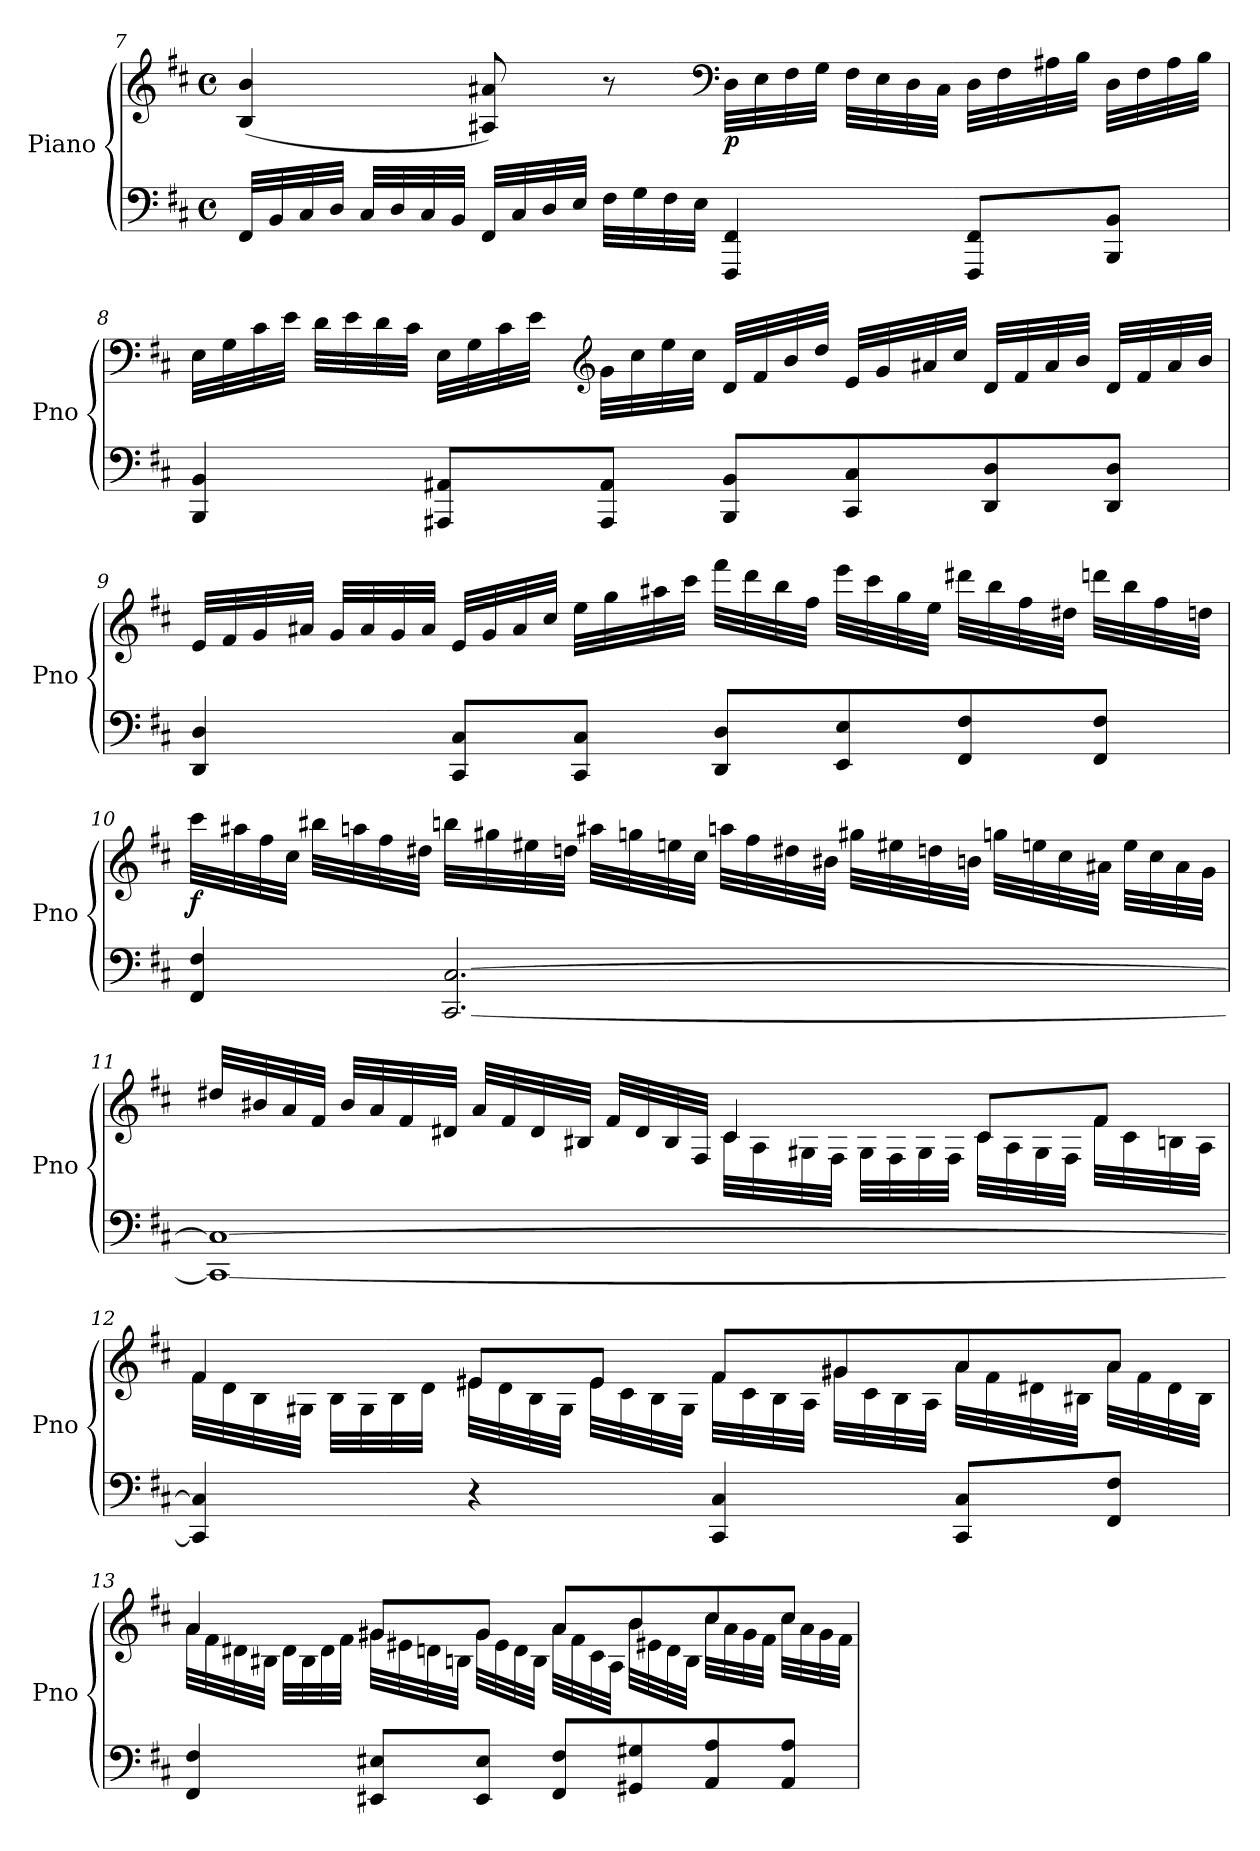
**kern	**kern	**dynam
*part1	*part1	*part1
*staff2	*staff1	*staff1/2
*I"Piano	*	*
*I'Pno	*	*
!!LO:LB:g=z
*clefF4	*clefG2	*
*k[f#c#]	*k[f#c#]	*
*M4/4	*M4/4	*
*met(c)	*met(c)	*
=7	=7	=7
32FF#/LLL	(>4B/ 4b/	.
32BB/	.	.
32C#/	.	.
32D/JJJ	.	.
32C#/LLL	.	.
32D/	.	.
32C#/	.	.
32BB/JJJ	.	.
32FF#/LLL	8A#X/ 8a#X/)	.
32C#/	.	.
32D/	.	.
32E/JJJ	.	.
32F#\LLL	8r	.
32G\	.	.
32F#\	.	.
32E\JJJ	.	.
*	*clefF4	*
!	!	!LO:DY:b
4FFF#/ 4FF#/	32D\LLL	p
.	32E\	.
.	32F#\	.
.	32G\JJJ	.
.	32F#\LLL	.
.	32E\	.
.	32D\	.
.	32C#\JJJ	.
8FFF#/ 8FF#/L	32D\LLL	.
.	32F#\	.
.	32A#X\	.
.	32B\JJJ	.
8BBB/ 8BB/J	32D\LLL	.
.	32F#\	.
.	32A#\	.
.	32B\JJJ	.
!!LO:PB:g=z
=8	=8	=8
4BBB/ 4BB/	32E\LLL	.
.	32G\	.
.	32c#\	.
.	32e\JJJ	.
.	32d\LLL	.
.	32e\	.
.	32d\	.
.	32c#\JJJ	.
8AAA#X/ 8AA#X/L	32E\LLL	.
.	32G\	.
.	32c#\	.
.	32e\JJJ	.
*	*clefG2	*
8AAA#/ 8AA#/J	32g\LLL	.
.	32cc#\	.
.	32ee\	.
.	32cc#\JJJ	.
8BBB/ 8BB/L	32d/LLL	.
.	32f#/	.
.	32b/	.
.	32dd/JJJ	.
8CC#/ 8C#/	32e/LLL	.
.	32g/	.
.	32a#X/	.
.	32cc#/JJJ	.
!	!	!LO:DY:b
8DD/ 8D/	32d/LLL	other-dynamics
.	32f#/	.
.	32a#/	.
.	32b/JJJ	.
8DD/ 8D/J	32d/LLL	.
.	32f#/	.
.	32a#/	.
.	32b/JJJ	.
!!LO:LB:g=z
=9	=9	=9
4DD/ 4D/	32e/LLL	.
.	32f#/	.
.	32g/	.
.	32a#X/JJJ	.
.	32g/LLL	.
.	32a#/	.
.	32g/	.
.	32a#/JJJ	.
8CC#/ 8C#/L	32e/LLL	.
.	32g/	.
.	32a#/	.
.	32cc#/JJJ	.
8CC#/ 8C#/J	32ee\LLL	.
.	32gg\	.
.	32aa#X\	.
.	32ccc#\JJJ	.
8DD/ 8D/L	32fff#\LLL	.
.	32ddd\	.
.	32bb\	.
.	32ff#\JJJ	.
8EE/ 8E/	32eee\LLL	.
.	32ccc#\	.
.	32gg\	.
.	32ee\JJJ	.
8FF#/ 8F#/	32ddd#X\LLL	.
.	32bb\	.
.	32ff#\	.
.	32dd#X\JJJ	.
8FF#/ 8F#/J	32dddn\LLL	.
.	32bb\	.
.	32ff#\	.
.	32ddn\JJJ	.
!!LO:LB:g=z
=10	=10	=10
!	!	!LO:DY:b
4FF#/ 4F#/	32ccc#\LLL	f
.	32aa#X\	.
.	32ff#\	.
.	32cc#\JJJ	.
.	32bb#X\LLL	.
.	32aan\	.
.	32ff#\	.
.	32dd#X\JJJ	.
[2.CC#/ [2.C#/	32bbn\LLL	.
.	32gg#X\	.
.	32ee#X\	.
.	32ddn\JJJ	.
.	32aa#X\LLL	.
.	32ggn\	.
.	32een\	.
.	32cc#\JJJ	.
.	32aan\LLL	.
.	32ff#\	.
.	32dd#X\	.
.	32b#X\JJJ	.
.	32gg#X\LLL	.
.	32ee#X\	.
.	32ddn\	.
.	32bn\JJJ	.
.	32ggn\LLL	.
.	32een\	.
.	32cc#\	.
.	32a#X\JJJ	.
.	32ee\LLL	.
.	32cc#\	.
.	32a#\	.
.	32g\JJJ	.
!!LO:LB:g=z
=11	=11	=11
*	*^	*
!	!	!	!LO:DY:b
1CC#_ 1C#_	32dd#X/LLL	2ryy	other-dynamics
.	32b#X/	.	.
.	32a/	.	.
.	32f#/JJJ	.	.
.	32b#/LLL	.	.
.	32a/	.	.
.	32f#/	.	.
.	32d#X/JJJ	.	.
.	32a/LLL	.	.
.	32f#/	.	.
.	32d#/	.	.
.	32B#X/JJJ	.	.
.	32f#/LLL	.	.
.	32d#/	.	.
.	32B#/	.	.
.	32F#/JJJ	.	.
.	4c#/	32c#\LLL	.
.	.	32A\	.
.	.	32G#X\	.
.	.	32F#\JJJ	.
.	.	32G#\LLL	.
.	.	32F#\	.
.	.	32G#\	.
.	.	32F#\JJJ	.
.	8c#/L	32c#\LLL	.
.	.	32A\	.
.	.	32G#\	.
.	.	32F#\JJJ	.
.	8f#/J	32f#\LLL	.
.	.	32c#\	.
.	.	32Bn\	.
.	.	32A\JJJ	.
!!LO:LB:g=z	!!
=12	=12	=12	=12
4CC#/] 4C#/]	4f#/	32f#\LLL	.
.	.	32d\	.
.	.	32B\	.
.	.	32G#X\JJJ	.
.	.	32B\LLL	.
.	.	32G#\	.
.	.	32B\	.
.	.	32d\JJJ	.
4r	8e#X/L	32e#\LLL	.
.	.	32d\	.
.	.	32B\	.
.	.	32G#\JJJ	.
.	8e#/J	32e#\LLL	.
.	.	32c#\	.
.	.	32B\	.
.	.	32G#\JJJ	.
4CC#/ 4C#/	8f#/L	32f#\LLL	.
.	.	32c#\	.
.	.	32B\	.
.	.	32A\JJJ	.
.	8g#X/	32g#\LLL	.
.	.	32c#\	.
.	.	32B\	.
.	.	32A\JJJ	.
8CC#/ 8C#/L	8a/	32a\LLL	.
.	.	32f#\	.
.	.	32d#X\	.
.	.	32B#X\JJJ	.
8FF#/ 8F#/J	8a/J	32a\LLL	.
.	.	32f#\	.
.	.	32d#\	.
.	.	32B#\JJJ	.
!!LO:LB:g=z	!!
=13	=13	=13	=13
4FF#/ 4F#/	4a/	32a\LLL	.
.	.	32f#\	.
.	.	32d#X\	.
.	.	32B#X\JJJ	.
.	.	32d#\LLL	.
.	.	32B#\	.
.	.	32d#\	.
.	.	32f#\JJJ	.
8EE#X/ 8E#X/L	8g#X/L	32g#\LLL	.
.	.	32e#X\	.
.	.	32dn\	.
.	.	32Bn\JJJ	.
8EE#/ 8E#/J	8g#/J	32g#\LLL	.
.	.	32e#\	.
.	.	32d\	.
.	.	32B\JJJ	.
8FF#/ 8F#/L	8a/L	32a\LLL	.
.	.	32f#\	.
.	.	32c#\	.
.	.	32A\JJJ	.
8GG#X/ 8G#X/	8b/	32b\LLL	.
.	.	32e#X\	.
.	.	32d\	.
.	.	32B\JJJ	.
8AA/ 8A/	8cc#/	32cc#\LLL	.
.	.	32a\	.
.	.	32g#\	.
.	.	32f#\JJJ	.
8AA/ 8A/J	8cc#/J	32cc#\LLL	.
.	.	32a\	.
.	.	32g#\	.
.	.	32f#\JJJ	.
*	*v	*v	*
=	=	=
*-	*-	*-
